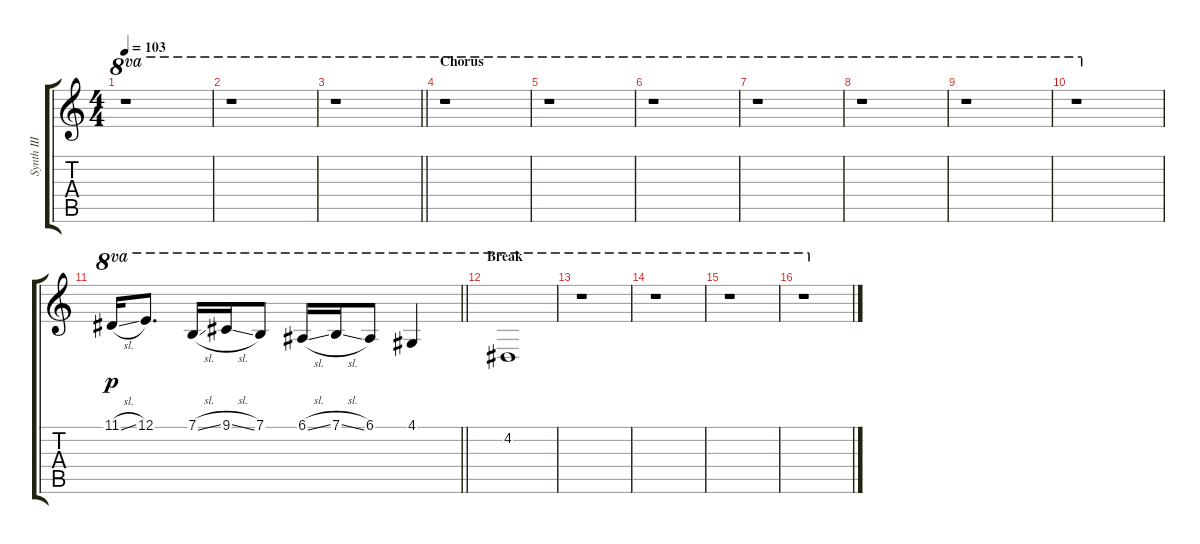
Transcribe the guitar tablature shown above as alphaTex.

\track ("Synth III" "Synth III") {instrument sitar}
\staff {score tabs}
\tuning (E4 B3 G3 D3 A2 E2) {hide}
\ts (4 4)
\tempo 103
\clef g2
\ks c
r.1{ot 8va dy p} |
r.1{ot 8va} |
\barLineRight lightlight
r.1{ot 8va} |
\section ("" "Chorus")
r.1{ot 8va} |
r.1{ot 8va} |
r.1{ot 8va} |
r.1{ot 8va} |
r.1{ot 8va} |
r.1{ot 8va} |
r.1{ot 8va} |
\barLineRight lightlight
11.1{sl}.16{ot 8va} 12.1.8{d ot 8va} 7.1{sl}.16{ot 8va} 9.1{sl}.16{ot 8va} 7.1.8{ot 8va} 6.1{sl}.16{ot 8va} 7.1{sl}.16{ot 8va} 6.1.8{ot 8va} 4.1.4{ot 8va} |
\section ("" "Break")
4.2.1{ot 8va} |
r.1{ot 8va} |
r.1{ot 8va} |
r.1{ot 8va} |
r.1{ot 8va}
